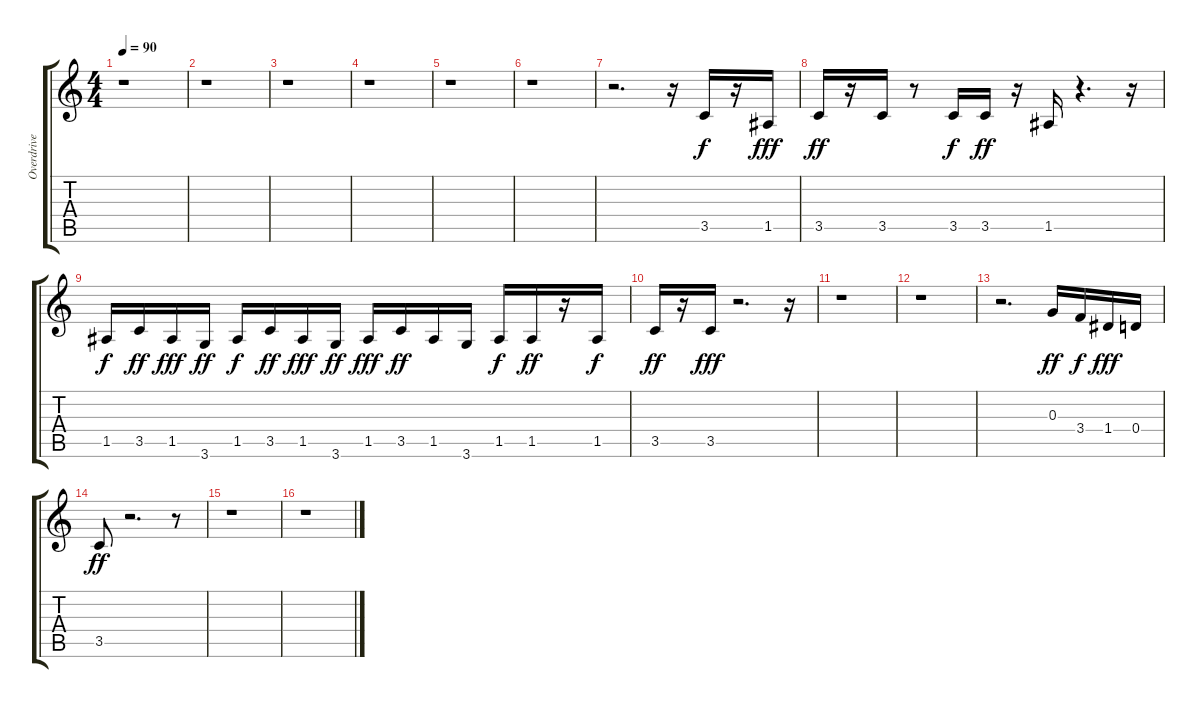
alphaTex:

\track ("Overdrive Guitar" "Overdrive ") {instrument overdrivenguitar}
\staff {score tabs}
\tuning (E4 B3 G3 D3 A2 E2) {hide}
\ts (4 4)
\tempo 90
\clef g2
\ks c
r.1{dy f instrument overdrivenguitar} |
r.1 |
r.1 |
r.1 |
r.1 |
r.1 |
r.2{d} r.16 3.5.16{volume 16 instrument overdrivenguitar} r.16 1.5.16{dy fff} |
3.5.16{dy ff} r.16 3.5.16 r.8 3.5.16{dy f} 3.5.16{dy ff} r.16 1.5.16 r.4{d} r.16 |
1.5.16{dy f} 3.5.16{dy ff} 1.5.16{dy fff} 3.6.16{dy ff} 1.5.16{dy f} 3.5.16{dy ff} 1.5.16{dy fff} 3.6.16{dy ff} 1.5.16{dy fff} 3.5.16{dy ff} 1.5.16 3.6.16 1.5.16{dy f} 1.5.16{dy ff} r.16 1.5.16{dy f} |
3.5.16{dy ff} r.16 3.5.16{dy fff} r.2{d} r.16 |
r.1 |
r.1 |
r.2{d} 0.3.16{dy ff} 3.4.16{dy f} 1.4.16{dy fff} 0.4.16 |
3.5.8{dy ff} r.2{d} r.8 |
r.1 |
r.1
